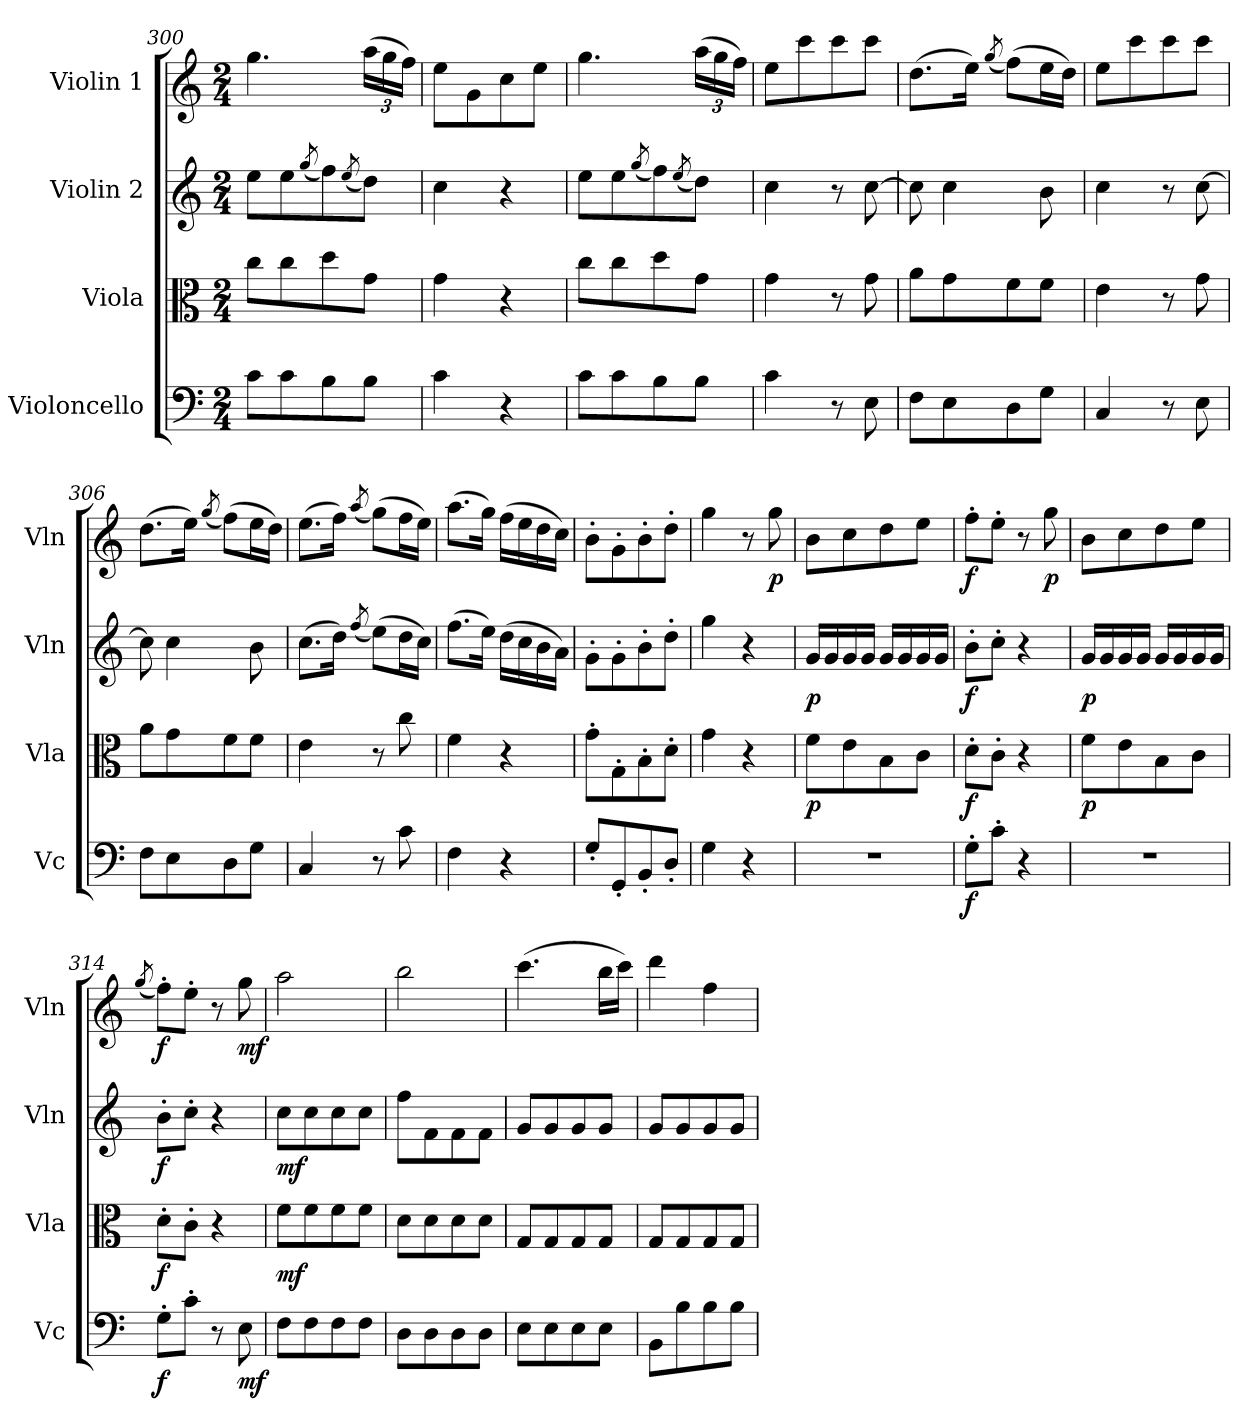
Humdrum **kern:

**kern	**dynam	**kern	**dynam	**kern	**dynam	**kern	**dynam
*part4	*part4	*part3	*part3	*part2	*part2	*part1	*part1
*staff4	*staff4	*staff3	*staff3	*staff2	*staff2	*staff1	*staff1
*I"Violoncello	*	*I"Viola	*	*I"Violin 2	*	*I"Violin 1	*
*I'Vc	*	*I'Vla	*	*I'Vln	*	*I'Vln	*
*clefF4	*	*clefC3	*	*clefG2	*	*clefG2	*
*k[]	*	*k[]	*	*k[]	*	*k[]	*
*M2/4	*	*M2/4	*	*M2/4	*	*M2/4	*
=300	=300	=300	=300	=300	=300	=300	=300
8c\L	.	8cc\L	.	8ee\L	.	4.gg\	.
8c\	.	8cc\	.	8ee\	.	.	.
.	.	.	.	(<8qgg/	.	.	.
8B\	.	8dd\	.	8ff\)	.	.	.
.	.	.	.	(<8qee/	.	.	.
*	*	*	*	*	*	*Xbrackettup	*
8B\J	.	8g\J	.	8dd\J)	.	(>24aa\LL	.
.	.	.	.	.	.	24gg\	.
.	.	.	.	.	.	24ff\JJ)	.
=301	=301	=301	=301	=301	=301	=301	=301
4c\	.	4g\	.	4cc\	.	8ee\L	.
.	.	.	.	.	.	8g\	.
4r	.	4r	.	4r	.	8cc\	.
.	.	.	.	.	.	8ee\J	.
!!LO:LB:g=z
=302	=302	=302	=302	=302	=302	=302	=302
8c\L	.	8cc\L	.	8ee\L	.	4.gg\	.
8c\	.	8cc\	.	8ee\	.	.	.
.	.	.	.	(<8qgg/	.	.	.
8B\	.	8dd\	.	8ff\)	.	.	.
.	.	.	.	(<8qee/	.	.	.
8B\J	.	8g\J	.	8dd\J)	.	(>24aa\LL	.
.	.	.	.	.	.	24gg\	.
.	.	.	.	.	.	24ff\JJ)	.
=303	=303	=303	=303	=303	=303	=303	=303
4c\	.	4g\	.	4cc\	.	8ee\L	.
.	.	.	.	.	.	8ccc\	.
8r	.	8r	.	8r	.	8ccc\	.
8E\	.	8g\	.	[8cc\	.	8ccc\J	.
=304	=304	=304	=304	=304	=304	=304	=304
8F\L	.	8a\L	.	8cc\]	.	(>8.dd\L	.
8E\	.	8g\	.	4cc\	.	.	.
.	.	.	.	.	.	16ee\Jk)	.
.	.	.	.	.	.	(<8qgg/	.
8D\	.	8f\	.	.	.	(>8ff\L)	.
8G\J	.	8f\J	.	8b\	.	16ee\L	.
.	.	.	.	.	.	16dd\JJ)	.
=305	=305	=305	=305	=305	=305	=305	=305
4C/	.	4e\	.	4cc\	.	8ee\L	.
.	.	.	.	.	.	8ccc\	.
8r	.	8r	.	8r	.	8ccc\	.
8E\	.	8g\	.	[8cc\	.	8ccc\J	.
=306	=306	=306	=306	=306	=306	=306	=306
8F\L	.	8a\L	.	8cc\]	.	(>8.dd\L	.
8E\	.	8g\	.	4cc\	.	.	.
.	.	.	.	.	.	16ee\Jk)	.
.	.	.	.	.	.	(<8qgg/	.
8D\	.	8f\	.	.	.	(>8ff\L)	.
8G\J	.	8f\J	.	8b\	.	16ee\L	.
.	.	.	.	.	.	16dd\JJ)	.
=307	=307	=307	=307	=307	=307	=307	=307
4C/	.	4e\	.	(>8.cc\L	.	(>8.ee\L	.
.	.	.	.	16dd\Jk)	.	16ff\Jk)	.
.	.	.	.	(<8qff/	.	(<8qaa/	.
8r	.	8r	.	(>8ee\L)	.	(>8gg\L)	.
8c\	.	8cc\	.	16dd\L	.	16ff\L	.
.	.	.	.	16cc\JJ)	.	16ee\JJ)	.
!!LO:PB:g=z
=308	=308	=308	=308	=308	=308	=308	=308
4F\	.	4f\	.	(>8.ff\L	.	(>8.aa\L	.
.	.	.	.	16ee\Jk)	.	16gg\Jk)	.
4r	.	4r	.	(>16dd\LL	.	(>16ff\LL	.
.	.	.	.	16cc\	.	16ee\	.
.	.	.	.	16b\	.	16dd\	.
.	.	.	.	16a\JJ)	.	16cc\JJ)	.
=309	=309	=309	=309	=309	=309	=309	=309
8G'/L	.	8g'\L	.	8g'\L	.	8b'\L	.
8GG'/	.	8G'\	.	8g'\	.	8g'\	.
8BB'/	.	8B'\	.	8b'\	.	8b'\	.
8D'/J	.	8d'\J	.	8dd'\J	.	8dd'\J	.
=310	=310	=310	=310	=310	=310	=310	=310
4G\	.	4g\	.	4gg\	.	4gg\	.
4r	.	4r	.	4r	.	8r	.
!	!	!	!	!	!	!	!LO:DY:b
.	.	.	.	.	.	8gg\	p
=311	=311	=311	=311	=311	=311	=311	=311
!	!	!	!LO:DY:b	!	!LO:DY:b	!	!
2r	.	8f\L	p	16g/LL	p	8b\L	.
.	.	.	.	16g/	.	.	.
.	.	8e\	.	16g/	.	8cc\	.
.	.	.	.	16g/JJ	.	.	.
.	.	8B\	.	16g/LL	.	8dd\	.
.	.	.	.	16g/	.	.	.
.	.	8c\J	.	16g/	.	8ee\J	.
.	.	.	.	16g/JJ	.	.	.
=312	=312	=312	=312	=312	=312	=312	=312
!	!LO:DY:b	!	!LO:DY:b	!	!LO:DY:b	!	!LO:DY:b
8G'\L	f	8d'\L	f	8b'\L	f	8ff'\L	f
8c'\J	.	8c'\J	.	8cc'\J	.	8ee'\J	.
4r	.	4r	.	4r	.	8r	.
!	!	!	!	!	!	!	!LO:DY:b
.	.	.	.	.	.	8gg\	p
!!LO:LB:g=z
=313	=313	=313	=313	=313	=313	=313	=313
!	!	!	!LO:DY:b	!	!LO:DY:b	!	!
2r	.	8f\L	p	16g/LL	p	8b\L	.
.	.	.	.	16g/	.	.	.
.	.	8e\	.	16g/	.	8cc\	.
.	.	.	.	16g/JJ	.	.	.
.	.	8B\	.	16g/LL	.	8dd\	.
.	.	.	.	16g/	.	.	.
.	.	8c\J	.	16g/	.	8ee\J	.
.	.	.	.	16g/JJ	.	.	.
=314	=314	=314	=314	=314	=314	=314	=314
.	.	.	.	.	.	(<8qgg/	.
!	!LO:DY:b	!	!LO:DY:b	!	!LO:DY:b	!	!LO:DY:b
8G'\L	f	8d'\L	f	8b'\L	f	8ff'\L)	f
8c'\J	.	8c'\J	.	8cc'\J	.	8ee'\J	.
8r	.	4r	.	4r	.	8r	.
!	!LO:DY:b	!	!	!	!	!	!LO:DY:b
8E\	mf	.	.	.	.	8gg\	mf
=315	=315	=315	=315	=315	=315	=315	=315
!	!	!	!LO:DY:b	!	!LO:DY:b	!	!
8F\L	.	8f\L	mf	8cc\L	mf	2aa\	.
8F\	.	8f\	.	8cc\	.	.	.
8F\	.	8f\	.	8cc\	.	.	.
8F\J	.	8f\J	.	8cc\J	.	.	.
=316	=316	=316	=316	=316	=316	=316	=316
8D\L	.	8d\L	.	8ff\L	.	2bb\	.
8D\	.	8d\	.	8f\	.	.	.
8D\	.	8d\	.	8f\	.	.	.
8D\J	.	8d\J	.	8f\J	.	.	.
=317	=317	=317	=317	=317	=317	=317	=317
8E\L	.	8G/L	.	8g/L	.	(>4.ccc\	.
8E\	.	8G/	.	8g/	.	.	.
8E\	.	8G/	.	8g/	.	.	.
8E\J	.	8G/J	.	8g/J	.	16bb\LL	.
.	.	.	.	.	.	16ccc\JJ)	.
=318	=318	=318	=318	=318	=318	=318	=318
8BB\L	.	8G/L	.	8g/L	.	4ddd\	.
8B\	.	8G/	.	8g/	.	.	.
8B\	.	8G/	.	8g/	.	4ff\	.
8B\J	.	8G/J	.	8g/J	.	.	.
=	=	=	=	=	=	=	=
*-	*-	*-	*-	*-	*-	*-	*-
